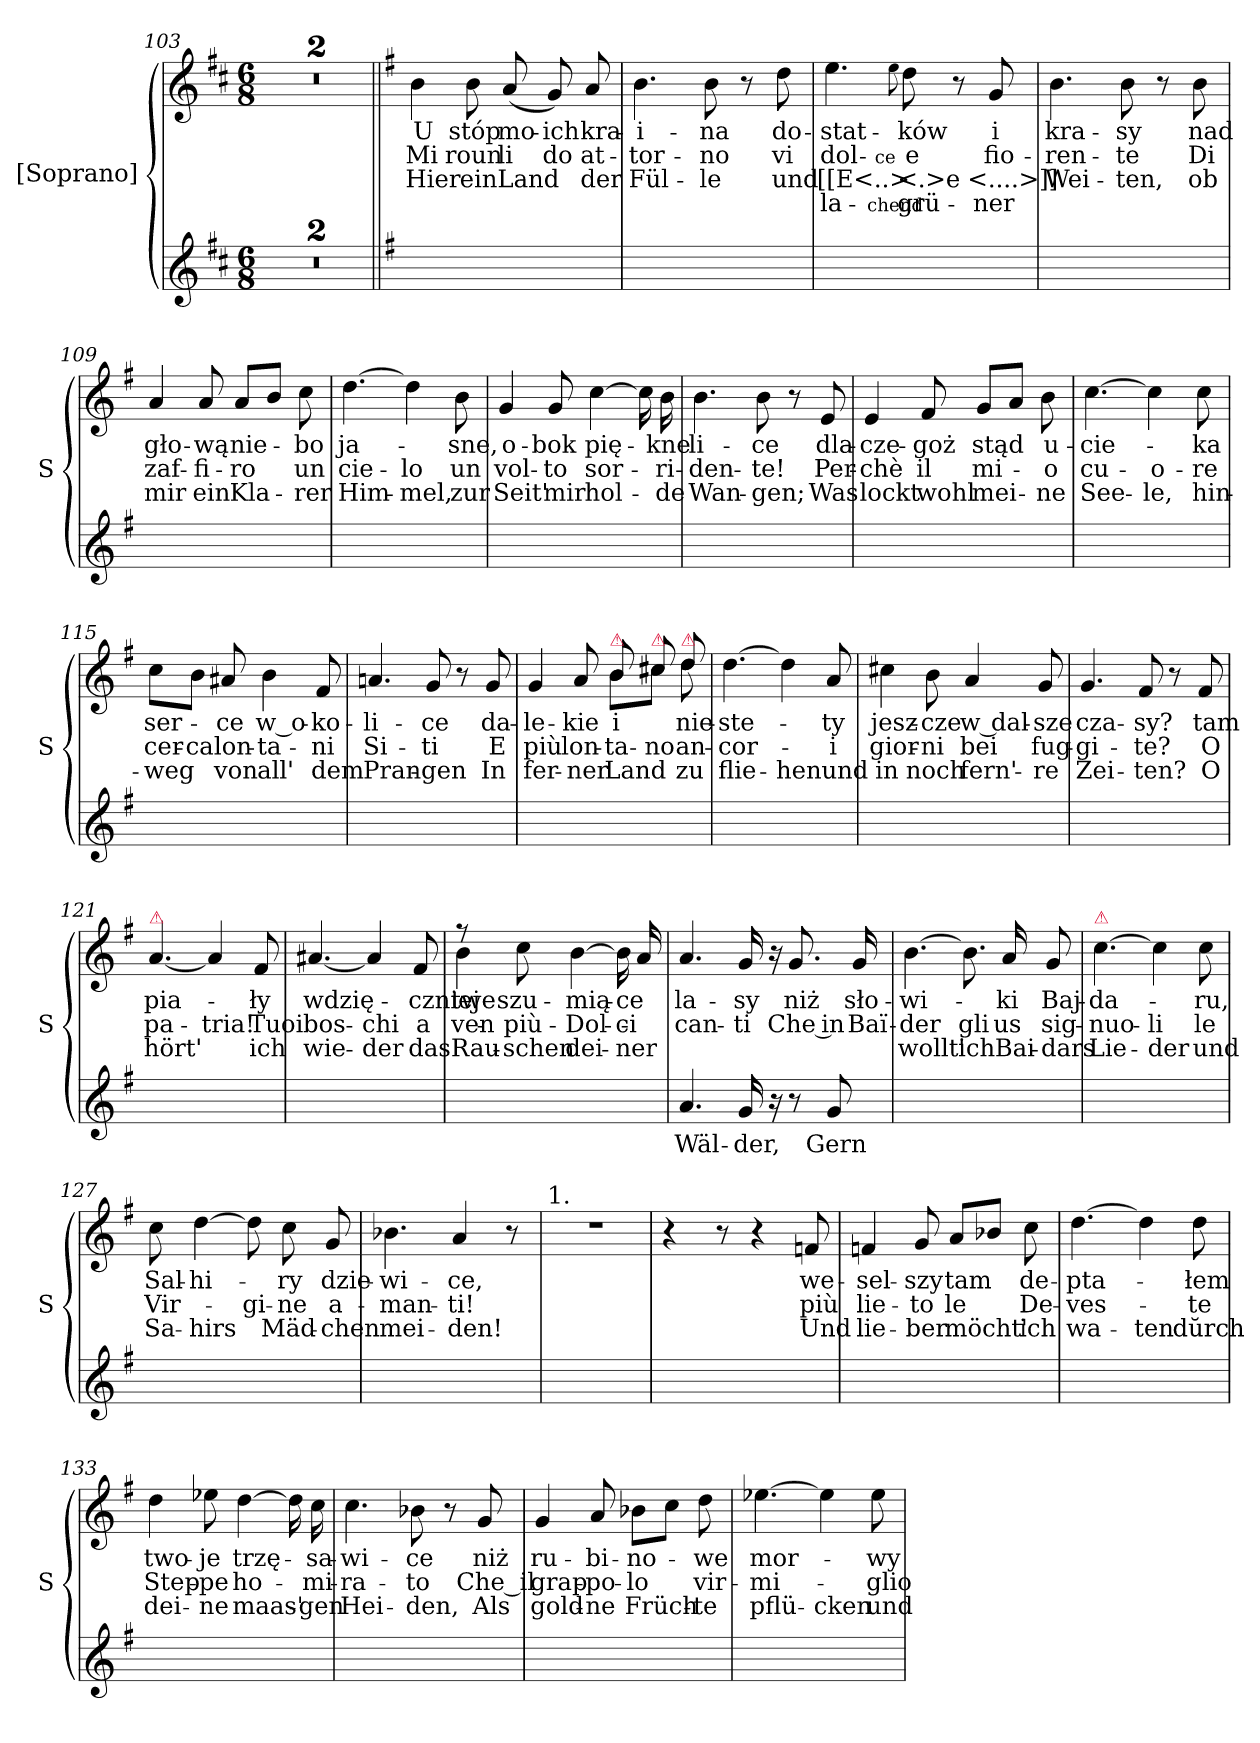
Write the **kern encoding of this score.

**kern	**text	**kern	**text	**text	**text	**text
*part2	*part2	*part1	*part1	*part1	*part1	*part1
*staff2	*staff2	*staff1	*staff1	*staff1	*staff1	*staff1
*I"[Soprano]	*	*I"[Soprano]	*	*	*	*
*I'S	*	*I'S	*	*	*	*
*clefG2	*	*clefG2	*	*	*	*
*k[f#c#]	*	*k[f#c#]	*	*	*	*
*M6/8	*	*M6/8	*	*	*	*
=103	=103	=103	=103	=103	=103	=103
2.ryy	.	2.r	.	.	.	.
=104	=104	=104	=104	=104	=104	=104
2.ryy	.	2.r	.	.	.	.
=105||	=105||	=105||	=105||	=105||	=105||	=105||
*k[f#]	*	*k[f#]	*	*	*	*
!	!	!	!	!LO:LY:color=orange	!LO:LY:color=purple	!
2.ryy	.	4b\	U	Mi	Hier	.
!	!	!	!	!LO:LY:color=orange	!LO:LY:color=purple	!
.	.	8b\	stóp	roun	ein	.
!	!	!	!	!LO:LY:color=orange	!LO:LY:color=purple	!
.	.	(8a/	mo-	li	Land	.
!	!	!	!	!LO:LY:color=orange	!	!
.	.	8g/)	-ich	do	.	.
!	!	!	!	!LO:LY:color=orange	!LO:LY:color=purple	!
.	.	8a/	kra-	at-	der	.
=106	=106	=106	=106	=106	=106	=106
!	!	!	!	!LO:LY:color=orange	!LO:LY:color=purple	!
2.ryy	.	4.b\	-i-	-tor-	Fül-	.
!	!	!	!	!LO:LY:color=orange	!LO:LY:color=purple	!
.	.	8b\	-na	-no	-le	.
.	.	8r	.	.	.	.
!	!	!	!	!LO:LY:color=orange	!LO:LY:color=purple	!
.	.	8dd\	do-	vi	und	.
=107	=107	=107	=107	=107	=107	=107
!	!	!	!	!LO:LY:color=orange	!LO:LY:color=purple	!
2.ryy	.	4.ee\	-stat-	dol-	[[E<..>	la-
!	!	!	!	!LO:LY:color=orange	!	!
.	.	8qqee\	.	-ce	.	-chend
!	!	!	!	!LO:LY:color=orange	!LO:LY:color=purple	!
.	.	8dd\	-ków	e	<.>e	grü-
.	.	8r	.	.	.	.
!	!	!	!	!LO:LY:color=orange	!LO:LY:color=purple	!
.	.	8g/	i	fio-	<....>]]	-ner
=108	=108	=108	=108	=108	=108	=108
!	!	!	!	!LO:LY:color=orange	!LO:LY:color=purple	!
2.ryy	.	4.b\	kra-	-ren-	Wei-	.
!	!	!	!	!LO:LY:color=orange	!LO:LY:color=purple	!
.	.	8b\	-sy	-te	-ten,	.
.	.	8r	.	.	.	.
!	!	!	!	!LO:LY:color=orange	!LO:LY:color=purple	!
.	.	8b\	nad	Di	ob	.
=109	=109	=109	=109	=109	=109	=109
!	!	!	!	!LO:LY:color=orange	!LO:LY:color=purple	!
2.ryy	.	4a/	gło-	zaf-	mir	.
!	!	!	!	!LO:LY:color=orange	!LO:LY:color=purple	!
.	.	8a/	-wą	-fi-	ein	.
!	!	!	!	!LO:LY:color=orange	!LO:LY:color=purple	!
.	.	8a/L	nie-	-ro	Kla-	.
.	.	8b/J	.	.	.	.
!	!	!	!	!LO:LY:color=orange	!LO:LY:color=purple	!
.	.	8cc\	-bo	un	-rer	.
=110	=110	=110	=110	=110	=110	=110
!	!	!	!	!LO:LY:color=orange	!LO:LY:color=purple	!
2.ryy	.	[4.dd\	ja-	cie-	Him-	.
!	!	!	!	!LO:LY:color=orange	!LO:LY:color=purple	!
.	.	4dd\]	.	lo	-mel,	.
!	!	!	!	!LO:LY:color=orange	!LO:LY:color=purple	!
.	.	8b\	-sne,	un	zur	.
=111	=111	=111	=111	=111	=111	=111
!	!	!	!	!LO:LY:color=orange	!LO:LY:color=purple	!
2.ryy	.	4g/	o-	vol-	Seit'	.
!	!	!	!	!LO:LY:color=orange	!LO:LY:color=purple	!
.	.	8g/	-bok	-to	mir	.
!	!	!	!	!LO:LY:color=orange	!LO:LY:color=purple	!
.	.	[4cc\	pię-	sor-	hol-	.
.	.	16cc\]	.	.	.	.
!	!	!	!	!LO:LY:color=orange	!LO:LY:color=purple	!
.	.	16b\	-kne	-ri-	-de	.
=112	=112	=112	=112	=112	=112	=112
!	!	!	!	!LO:LY:color=orange	!LO:LY:color=purple	!
2.ryy	.	4.b\	li-	-den-	Wan-	.
!	!	!	!	!LO:LY:color=orange	!LO:LY:color=purple	!
.	.	8b\	-ce	-te!	-gen;	.
.	.	8r	.	.	.	.
!	!	!	!	!LO:LY:color=orange	!LO:LY:color=purple	!
.	.	8e/	dla-	Per-	Was	.
=113	=113	=113	=113	=113	=113	=113
!	!	!	!	!LO:LY:color=orange	!LO:LY:color=purple	!
2.ryy	.	4e/	-cze-	-chè	lockt	.
!	!	!	!	!LO:LY:color=orange	!LO:LY:color=purple	!
.	.	8f#/	-goż	il	wohl	.
!	!	!	!	!LO:LY:color=orange	!LO:LY:color=purple	!
.	.	8g/L	stąd	mi-	mei-	.
.	.	8a/J	.	.	.	.
!	!	!	!	!LO:LY:color=orange	!LO:LY:color=purple	!
.	.	8b\	u-	-o	-ne	.
=114	=114	=114	=114	=114	=114	=114
!	!	!	!	!LO:LY:color=orange	!LO:LY:color=purple	!
2.ryy	.	[4.cc\	-cie-	cu-	See-	.
!	!	!	!	!LO:LY:color=orange	!LO:LY:color=purple	!
.	.	4cc\]	.	-o-	-le,	.
!	!	!	!	!LO:LY:color=orange	!LO:LY:color=purple	!
.	.	8cc\	-ka	-re	hin-	.
=115	=115	=115	=115	=115	=115	=115
!	!	!	!	!LO:LY:color=orange	!LO:LY:color=purple	!
2.ryy	.	8cc\L	ser-	cer-	-weg	.
!	!	!	!	!LO:LY:color=orange	!	!
.	.	8b\J	.	ca	.	.
!	!	!	!	!LO:LY:color=orange	!LO:LY:color=purple	!
.	.	8a#X/	-ce	lon-	von	.
!	!	!	!	!LO:LY:color=orange	!LO:LY:color=purple	!
.	.	4b\	w_o-	-ta-	all'	.
!	!	!	!	!LO:LY:color=orange	!LO:LY:color=purple	!
.	.	8f#/	-ko-	-ni	dem	.
=116	=116	=116	=116	=116	=116	=116
!	!	!	!	!LO:LY:color=orange	!LO:LY:color=purple	!
2.ryy	.	4.an/	-li-	Si-	Pran-	.
!	!	!	!	!LO:LY:color=orange	!LO:LY:color=purple	!
.	.	8g/	-ce	-ti	-gen	.
.	.	8r	.	.	.	.
!	!	!	!	!LO:LY:color=orange	!LO:LY:color=purple	!
.	.	8g/	da-	E	In	.
=117	=117	=117	=117	=117	=117	=117
!	!	!	!	!LO:LY:color=orange	!LO:LY:color=purple	!
*	*	*^	*	*	*	*
2.ryy	.	4g/	4ryy	-le-	più	fer-	.
!	!	!	!	!	!LO:LY:color=orange	!LO:LY:color=purple	!
.	.	8a/	8ryy	-kie	lon-	-ner	.
!	!	!LO:TX:a:color=crimson:t=⚠	!	!	!	!	!
!	!	!	!	!	!LO:LY:color=orange	!LO:LY:color=purple	!
.	.	8b\L	8b/	i	-ta-	Land	.
!	!	!LO:TX:a:color=crimson:t=⚠	!	!	!	!	!
!	!	!	!	!	!LO:LY:color=orange	!	!
.	.	8cc#X\J	8cc#X/	.	-no	.	.
!	!	!LO:TX:a:color=crimson:t=⚠	!	!	!	!	!
!	!	!	!	!	!LO:LY:color=orange	!LO:LY:color=purple	!
.	.	8dd\	8dd/	nie-	an-	zu	.
=118	=118	=118	=118	=118	=118	=118	=118
!	!	!	!	!	!LO:LY:color=orange	!LO:LY:color=purple	!
*	*	*v	*v	*	*	*	*
2.ryy	.	[4.dd\	-ste-	-cor-	flie-	.
!	!	!	!	!	!LO:LY:color=purple	!
.	.	4dd\]	.	.	-hen	.
!	!	!	!	!LO:LY:color=orange	!LO:LY:color=purple	!
.	.	8a/	-ty	-i	und	.
=119	=119	=119	=119	=119	=119	=119
!	!	!	!	!LO:LY:color=orange	!LO:LY:color=purple	!
2.ryy	.	4cc#X\	jesz-	gior-	in	.
!	!	!	!	!LO:LY:color=orange	!LO:LY:color=purple	!
.	.	8b\	-cze	-ni	noch	.
!	!	!	!	!LO:LY:color=orange	!LO:LY:color=purple	!
.	.	4a/	w dal-	bei	fern'-	.
!	!	!	!	!LO:LY:color=orange	!LO:LY:color=purple	!
.	.	8g/	-sze	fug-	-re	.
=120	=120	=120	=120	=120	=120	=120
!	!	!	!	!LO:LY:color=orange	!LO:LY:color=purple	!
2.ryy	.	4.g/	cza-	-gi-	Zei-	.
!	!	!	!	!LO:LY:color=orange	!LO:LY:color=purple	!
.	.	8f#/	-sy?	-te?	-ten?	.
.	.	8r	.	.	.	.
!	!	!	!	!LO:LY:color=orange	!LO:LY:color=purple	!
.	.	8f#/	tam	O	O	.
=121	=121	=121	=121	=121	=121	=121
!	!	!LO:TX:a:color=crimson:t=⚠	!	!	!	!
!	!	!	!	!LO:LY:color=orange	!LO:LY:color=purple	!
2.ryy	.	[4.a/	pia-	pa-	hört'	.
!	!	!	!	!LO:LY:color=orange	!	!
.	.	4a/]	.	-tria!	.	.
!	!	!	!	!LO:LY:color=orange	!LO:LY:color=purple	!
.	.	8f#/	-ły	Tuoi	ich	.
=122	=122	=122	=122	=122	=122	=122
!	!	!	!	!LO:LY:color=orange	!LO:LY:color=purple	!
2.ryy	.	[4.a#X/	wdzię-	bos-	wie-	.
!	!	!	!	!LO:LY:color=orange	!LO:LY:color=purple	!
.	.	4a#/]	.	-chi	-der	.
!	!	!	!	!LO:LY:color=orange	!LO:LY:color=purple	!
.	.	8f#/	-czniej	a-	das	.
=123	=123	=123	=123	=123	=123	=123
*	*	*^	*	*	*	*
!	!	!	!	!	!LO:LY:color=orange	!LO:LY:color=purple	!
2.ryy	.	8r	4b\	twe	-ven	Rau-	.
.	.	4ryy	.	.	.	.	.
!	!	!	!	!	!LO:LY:color=orange	!LO:LY:color=purple	!
.	.	.	8cc\	szu-	più	-schen	.
!	!	!	!	!	!LO:LY:color=orange	!LO:LY:color=purple	!
.	.	4ryy	[4b\	-mią-	Dol-	dei-	.
.	.	8ryy	16b\]	.	.	.	.
!	!	!	!	!	!LO:LY:color=orange	!LO:LY:color=purple	!
.	.	.	16a/	-ce	-ci	-ner	.
=124	=124	=124	=124	=124	=124	=124	=124
!	!LO:LY:color=purple	!	!	!	!LO:LY:color=orange	!	!
*	*	*v	*v	*	*	*	*
4.a/	Wäl-	4.a/	la-	can-	.	.
!	!LO:LY:color=purple	!	!	!LO:LY:color=orange	!	!
16g/	-der,	16g/	-sy	-ti	.	.
16r	.	16r	.	.	.	.
!	!	!	!	!LO:LY:color=orange	!	!
8r	.	8.g/	niż	Che in	.	.
!	!LO:LY:color=purple	!	!	!	!	!
8g/	Gern	.	.	.	.	.
!	!	!	!	!LO:LY:color=orange	!	!
.	.	16g/	sło-	Baï-	.	.
=125	=125	=125	=125	=125	=125	=125
!	!	!	!	!LO:LY:color=orange	!LO:LY:color=purple	!
2.ryy	.	[4.b\	-wi-	-der	wollt'	.
!	!	!	!	!LO:LY:color=orange	!LO:LY:color=purple	!
.	.	8.b\]	.	gli	ich	.
!	!	!	!	!LO:LY:color=orange	!LO:LY:color=purple	!
.	.	16a/	-ki	us	Bai-	.
!	!	!	!	!LO:LY:color=orange	!LO:LY:color=purple	!
.	.	8g/	Baj-	sig-	-dars	.
=126	=126	=126	=126	=126	=126	=126
!	!	!LO:TX:a:color=crimson:t=⚠	!	!	!	!
!	!	!	!	!LO:LY:color=orange	!LO:LY:color=purple	!
2.ryy	.	[4.cc\	-da-	-nuo-	Lie-	.
!	!	!	!	!LO:LY:color=orange	!LO:LY:color=purple	!
.	.	4cc\]	.	-li	-der	.
!	!	!	!	!LO:LY:color=orange	!LO:LY:color=purple	!
.	.	8cc\	-ru,	le	und	.
=127	=127	=127	=127	=127	=127	=127
!	!	!	!	!LO:LY:color=orange	!LO:LY:color=purple	!
2.ryy	.	8cc\	Sal-	Vir-	Sa-	.
!	!	!	!	!	!LO:LY:color=purple	!
.	.	[4dd\	-hi-	.	-hirs	.
!	!	!	!	!LO:LY:color=orange	!	!
.	.	8dd\]	.	gi-	.	.
!	!	!	!	!LO:LY:color=orange	!LO:LY:color=purple	!
.	.	8cc\	-ry	-ne	Mäd-	.
!	!	!	!	!LO:LY:color=orange	!LO:LY:color=purple	!
.	.	8g/	dzie-	a-	-chen	.
=128	=128	=128	=128	=128	=128	=128
!	!	!	!	!LO:LY:color=orange	!LO:LY:color=purple	!
2.ryy	.	4.b-X\	-wi-	-man-	mei-	.
!	!	!	!	!LO:LY:color=orange	!LO:LY:color=purple	!
.	.	4a/	-ce,	-ti!	-den!	.
.	.	8r	.	.	.	.
=129	=129	=129	=129	=129	=129	=129
!	!	!LO:TX:a:t=1.	!	!	!	!
2.ryy	.	2.r	.	.	.	.
=130	=130	=130	=130	=130	=130	=130
2.ryy	.	4r	.	.	.	.
.	.	8r	.	.	.	.
.	.	4r	.	.	.	.
!	!	!	!	!LO:LY:color=orange	!LO:LY:color=purple	!
.	.	8fn/	we-	più	Und	.
=131	=131	=131	=131	=131	=131	=131
!	!	!	!	!LO:LY:color=orange	!LO:LY:color=purple	!
2.ryy	.	4fn/	-sel-	lie-	lie-	.
!	!	!	!	!LO:LY:color=orange	!LO:LY:color=purple	!
.	.	8g/	-szy	-to	-ber	.
!	!	!	!	!LO:LY:color=orange	!LO:LY:color=purple	!
.	.	8a/L	tam	le	möcht'	.
.	.	8b-X/J	.	.	.	.
!	!	!	!	!LO:LY:color=orange	!LO:LY:color=purple	!
.	.	8cc\	de-	De-	ich	.
=132	=132	=132	=132	=132	=132	=132
!	!	!	!	!LO:LY:color=orange	!LO:LY:color=purple	!
2.ryy	.	[4.dd\	-pta-	-ves-	wa-	.
!	!	!	!	!	!LO:LY:color=purple	!
.	.	4dd\]	.	.	-ten	.
!	!	!	!	!LO:LY:color=orange	!LO:LY:color=purple	!
.	.	8dd\	-łem	-te	dŭrch	.
=133	=133	=133	=133	=133	=133	=133
!	!	!	!	!LO:LY:color=orange	!LO:LY:color=purple	!
2.ryy	.	4dd\	two-	Step-	dei-	.
!	!	!	!	!LO:LY:color=orange	!LO:LY:color=purple	!
.	.	8ee-X\	-je	-pe	-ne	.
!	!	!	!	!LO:LY:color=orange	!LO:LY:color=purple	!
.	.	[4dd\	trzę-	ho-	maas'-	.
.	.	16dd\]	.	.	.	.
!	!	!	!	!LO:LY:color=orange	!LO:LY:color=purple	!
.	.	16cc\	-sa-	-mi-	-gen	.
=134	=134	=134	=134	=134	=134	=134
!	!	!	!	!LO:LY:color=orange	!LO:LY:color=purple	!
2.ryy	.	4.cc\	-wi-	-ra-	Hei-	.
!	!	!	!	!LO:LY:color=orange	!LO:LY:color=purple	!
.	.	8b-X\	-ce	-to	-den,	.
.	.	8r	.	.	.	.
!	!	!	!	!LO:LY:color=orange	!LO:LY:color=purple	!
.	.	8g/	niż	Che_il	Als	.
=135	=135	=135	=135	=135	=135	=135
!	!	!	!	!LO:LY:color=orange	!LO:LY:color=purple	!
2.ryy	.	4g/	ru-	grap-	gold-	.
!	!	!	!	!LO:LY:color=orange	!LO:LY:color=purple	!
.	.	8a/	-bi-	-po-	-ne	.
!	!	!	!	!LO:LY:color=orange	!LO:LY:color=purple	!
.	.	8b-X\L	-no-	-lo	Früch-	.
.	.	8cc\J	.	.	.	.
!	!	!	!	!LO:LY:color=orange	!LO:LY:color=purple	!
.	.	8dd\	-we	vir-	-te	.
=136	=136	=136	=136	=136	=136	=136
!	!	!	!	!LO:LY:color=orange	!LO:LY:color=purple	!
2.ryy	.	[4.ee-X\	mor-	-mi-	pflü-	.
!	!	!	!	!	!LO:LY:color=purple	!
.	.	4ee-\]	.	.	-cken	.
!	!	!	!	!LO:LY:color=orange	!LO:LY:color=purple	!
.	.	8ee-\	-wy	-glio	und	.
=	=	=	=	=	=	=
*-	*-	*-	*-	*-	*-	*-
